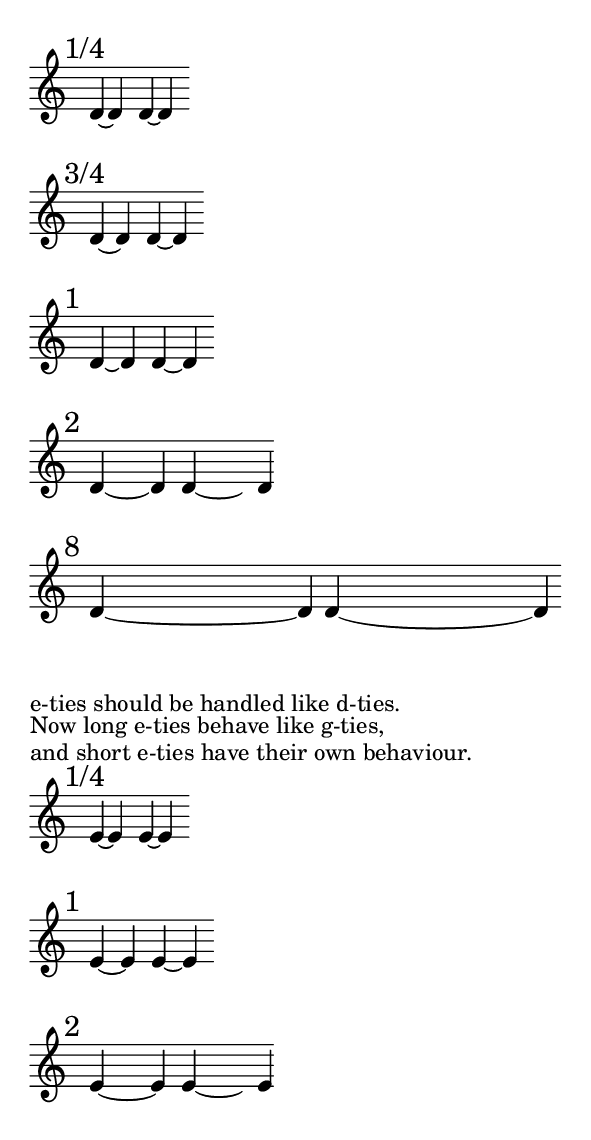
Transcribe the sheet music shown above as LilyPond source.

\version "2.16.2"

\paper { indent = 0  ragged-right = ##t paper-width = 10 \cm line-width = 9 \cm }

br = { \bar "" \break }

% #(set-global-staff-size 10)
% black_notehead_width = 1,316178

\layout {
  indent = 0
  ragged-right = ##t
  \set tieWaitForNote = ##t

  % make sure that note spacing won't change (as we rely
  % on spacer rests, not explicit offsets, to put notes apart)
  \override Score.SpacingSpanner #'common-shortest-duration =
  #(ly:make-moment 10 53)

  % make sure barlines don't interrupt the spacing
  \time 99/1
  \context {
    \Staff
    \remove Time_signature_engraver
    \remove Accidental_engraver
  }
  \tieDown
  \stemUp
}

\transpose d d
\new Staff {
  \mark "1/4"
  d'4*1/4 ~ d'4
  \once \override Tie #'control-points =
  #'((0.822 . -3.278) (1.080 . -3.6) (1.717 . -3.6) (1.975 . -3.278))
  d'4*1/4 ~ d'4
  \br

  \mark "3/4"
  d'4*3/4 ~ d'4
  \once \override Tie #'control-points =
  #'((1.05 . -3.191) (1.376 . -3.57) (2.178 . -3.57) (2.503 . -3.191))
  d'4*3/4 ~ d'4
  \br

  \mark "1"
  d'4 ~ d'4
  \once \override Tie #'control-points =
  #'((1.205 . -3.1) (1.582 . -3.5) (2.512 . -3.5) (2.889 . -3.1))
  d'4 ~ d'
  \br

  \mark "2"
  d'4 ~ s4 d'4
  \bar ""
  <<
    {
      \once \override Tie #'control-points =
      #'((1.328 . -3) (2.128 . -3.73) (5.013 . -3.73) (5.813 . -3))
      d'4 ~ s4 \hideNotes d'4 \unHideNotes
    }
    \new Voice {
      \once \override Stem #'extra-offset = #'(6.00 . 0)
      \once \override NoteHead #'extra-offset = #'(6.00 . 0)
      d'4
    }
  >>
  \br

  \mark "8"
  d'4 ~ s1.. d'4
  \shape Tie #'((-0.2 . 0)(1.3 . -0.5)(-1.5 . -0.5)(0 . 0))
  d'4 ~ s1.. d'4
  \br

}



\markup "e-ties should be handled like d-ties."
\markup "Now long e-ties behave like g-ties,"
\markup "and short e-ties have their own behaviour."

\transpose d e
\new Staff {
  \mark "1/4"
  d'4*1/4 ~ d'4
  \once \override Tie #'control-points =
  #'((0.822 . -2.778) (1.080 . -3.1) (1.717 . -3.1) (1.975 . -2.778))
  d'4*1/4 ~ d'4
  \br

  \mark "1"
  d'4 ~ d'4
  \once \override Tie #'control-points =
  #'((1.205 . -2.6) (1.582 . -3) (2.512 . -3) (2.889 . -2.6))
  d'4 ~ d'
  \br

  \mark "2"
  d'4 ~ s4 d'4
  \bar ""
  <<
    {
      \once \override Tie #'control-points =
      #'((1.328 . -2.5) (2.128 . -3.23) (5.013 . -3.23) (5.813 . -2.5))
      d'4 ~ s4 \hideNotes d'4 \unHideNotes
    }
    \new Voice {
      \once \override Stem #'extra-offset = #'(6.00 . 0)
      \once \override NoteHead #'extra-offset = #'(6.00 . 0)
      d'4
    }
  >>
  \br

}

